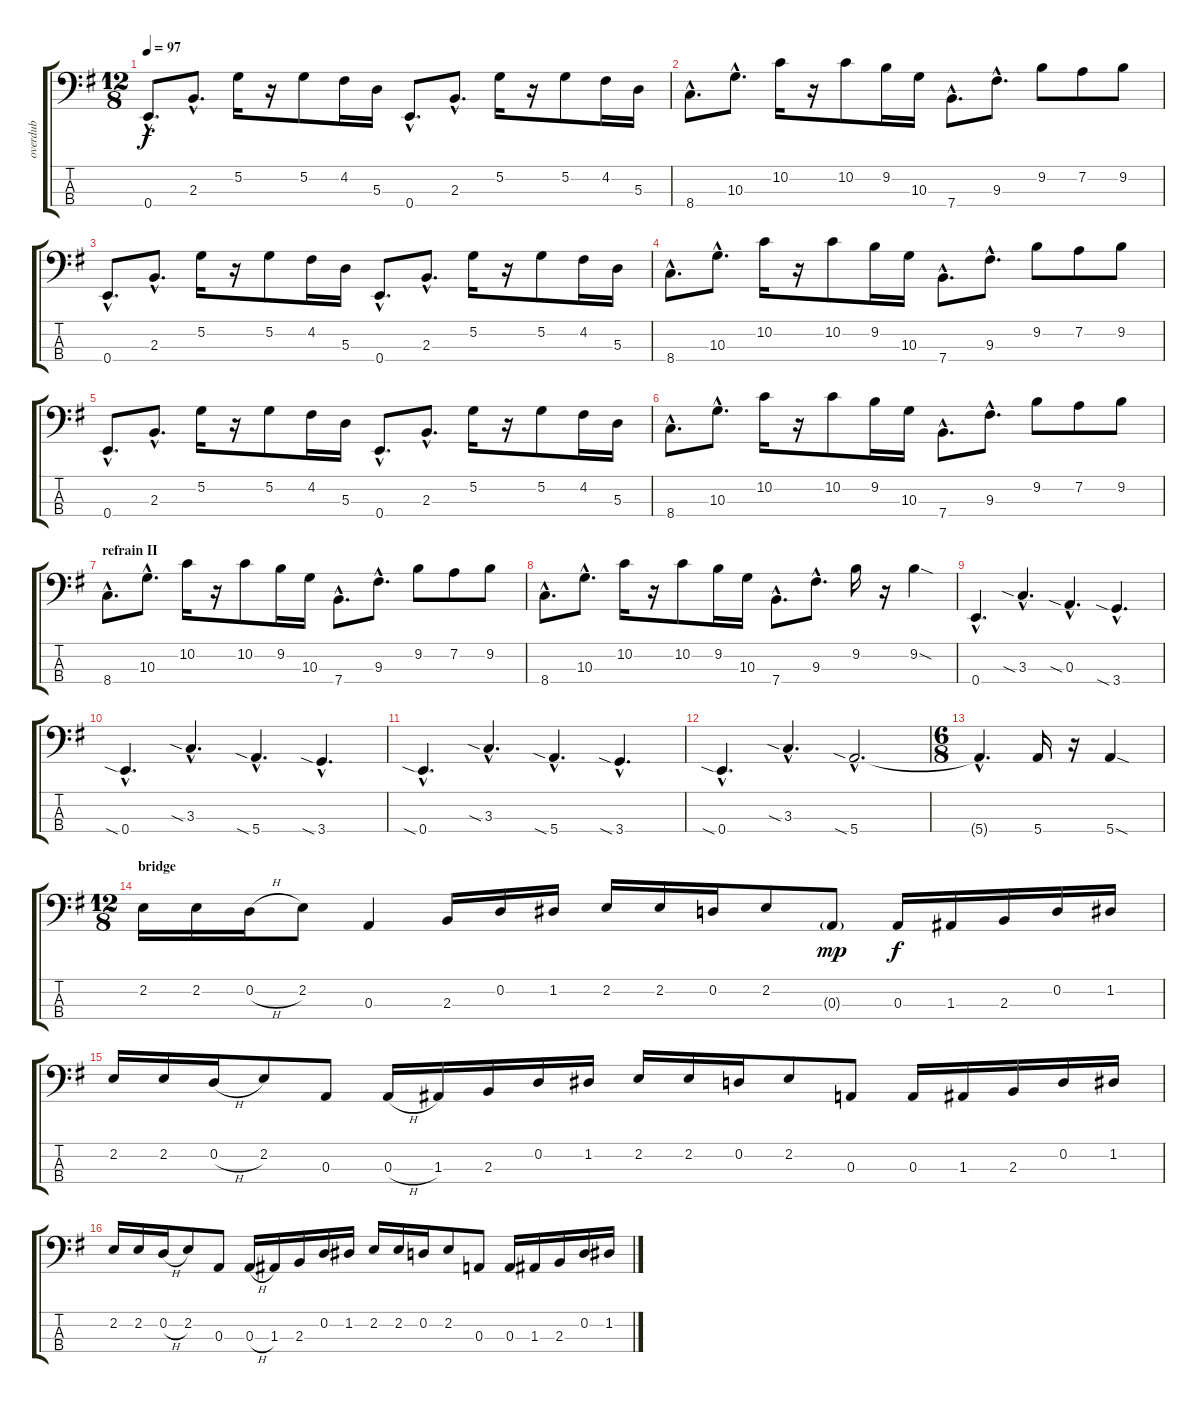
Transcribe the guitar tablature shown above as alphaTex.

\track ("overdub" "overdub") {instrument fretlessbass}
\staff {score tabs}
\tuning (G2 D2 A1 E1) {hide}
\ts (12 8)
\tempo 97
\clef f4
\ks g
0.4{hac}.8{d dy f} 2.3{hac}.8{d} 5.2.16 r.16 5.2.8 4.2.16 5.3.16 0.4{hac}.8{d} 2.3{hac}.8{d} 5.2.16 r.16 5.2.8 4.2.16 5.3.16 |
8.4{hac}.8{d} 10.3{hac}.8{d} 10.2.16 r.16 10.2.8 9.2.16 10.3.16 7.4{hac}.8{d} 9.3{hac}.8{d} 9.2.8 7.2.8 9.2.8 |
0.4{hac}.8{d} 2.3{hac}.8{d} 5.2.16 r.16 5.2.8 4.2.16 5.3.16 0.4{hac}.8{d} 2.3{hac}.8{d} 5.2.16 r.16 5.2.8 4.2.16 5.3.16 |
8.4{hac}.8{d} 10.3{hac}.8{d} 10.2.16 r.16 10.2.8 9.2.16 10.3.16 7.4{hac}.8{d} 9.3{hac}.8{d} 9.2.8 7.2.8 9.2.8 |
0.4{hac}.8{d} 2.3{hac}.8{d} 5.2.16 r.16 5.2.8 4.2.16 5.3.16 0.4{hac}.8{d} 2.3{hac}.8{d} 5.2.16 r.16 5.2.8 4.2.16 5.3.16 |
8.4{hac}.8{d} 10.3{hac}.8{d} 10.2.16 r.16 10.2.8 9.2.16 10.3.16 7.4{hac}.8{d} 9.3{hac}.8{d} 9.2.8 7.2.8 9.2.8 |
\section ("" "refrain II")
8.4{hac}.8{d} 10.3{hac}.8{d} 10.2.16 r.16 10.2.8 9.2.16 10.3.16 7.4{hac}.8{d} 9.3{hac}.8{d} 9.2.8 7.2.8 9.2.8 |
8.4{hac}.8{d} 10.3{hac}.8{d} 10.2.16 r.16 10.2.8 9.2.16 10.3.16 7.4{hac}.8{d} 9.3{hac}.8{d} 9.2.16 r.16 9.2{sod}.4 |
0.4{hac}.4{d} 3.3{sia hac}.4{d} 0.3{sia hac}.4{d} 3.4{sia hac}.4{d} |
0.4{sia hac}.4{d} 3.3{sia hac}.4{d} 5.4{sia hac}.4{d} 3.4{sia hac}.4{d} |
0.4{sia hac}.4{d} 3.3{sia hac}.4{d} 5.4{sia hac}.4{d} 3.4{sia hac}.4{d} |
0.4{sia hac}.4{d} 3.3{sia hac}.4{d} 5.4{sia hac}.2{d} |
\ts (6 8)
5.4{hac t}.4{d} 5.4.16 r.16 5.4{sod}.4 |
\ts (12 8)
\section ("" "bridge")
2.2.16 2.2.16 0.2{h}.16 2.2.8 0.3.4 2.3.16 0.2.16 1.2.16 2.2.16 2.2.16 0.2.16 2.2.8 0.3{g}.8{dy mp} 0.3.16{dy f} 1.3.16 2.3.16 0.2.16 1.2.16 |
2.2.16 2.2.16 0.2{h}.16 2.2.8 0.3.8 0.3{h}.16 1.3.16 2.3.16 0.2.16 1.2.16 2.2.16 2.2.16 0.2.16 2.2.8 0.3.8 0.3.16 1.3.16 2.3.16 0.2.16 1.2.16 |
2.2.16 2.2.16 0.2{h}.16 2.2.8 0.3.8 0.3{h}.16 1.3.16 2.3.16 0.2.16 1.2.16 2.2.16 2.2.16 0.2.16 2.2.8 0.3.8 0.3.16 1.3.16 2.3.16 0.2.16 1.2.16
